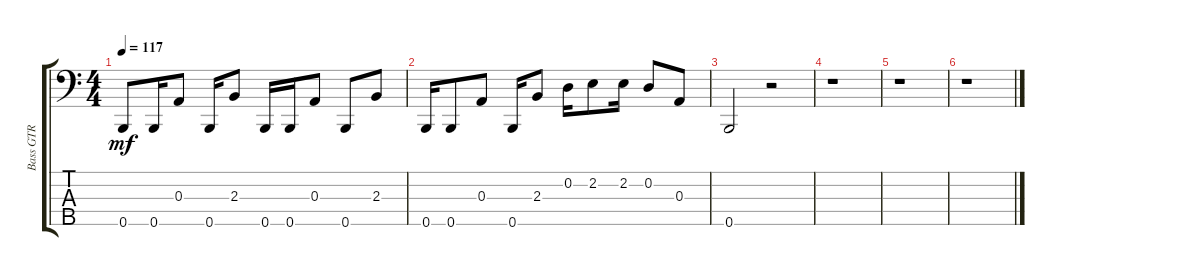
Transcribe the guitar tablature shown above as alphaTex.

\track ("Bass GTR" "Bass GTR") {instrument electricbassfinger}
\staff {score tabs}
\tuning (G2 D2 A1 E1 B0) {hide}
\ts (4 4)
\tempo 117
\clef f4
\ks aminor
0.5.8{dy mf} 0.5.16 0.3.8 0.5.16 2.3.8 0.5.16 0.5.16 0.3.8 0.5.8 2.3.8 |
0.5.16 0.5.8 0.3.8 0.5.16 2.3.8 0.2.16 2.2.8 2.2.16 0.2.8 0.3.8 |
0.5.2 r.2 |
r.1 |
r.1 |
r.1
